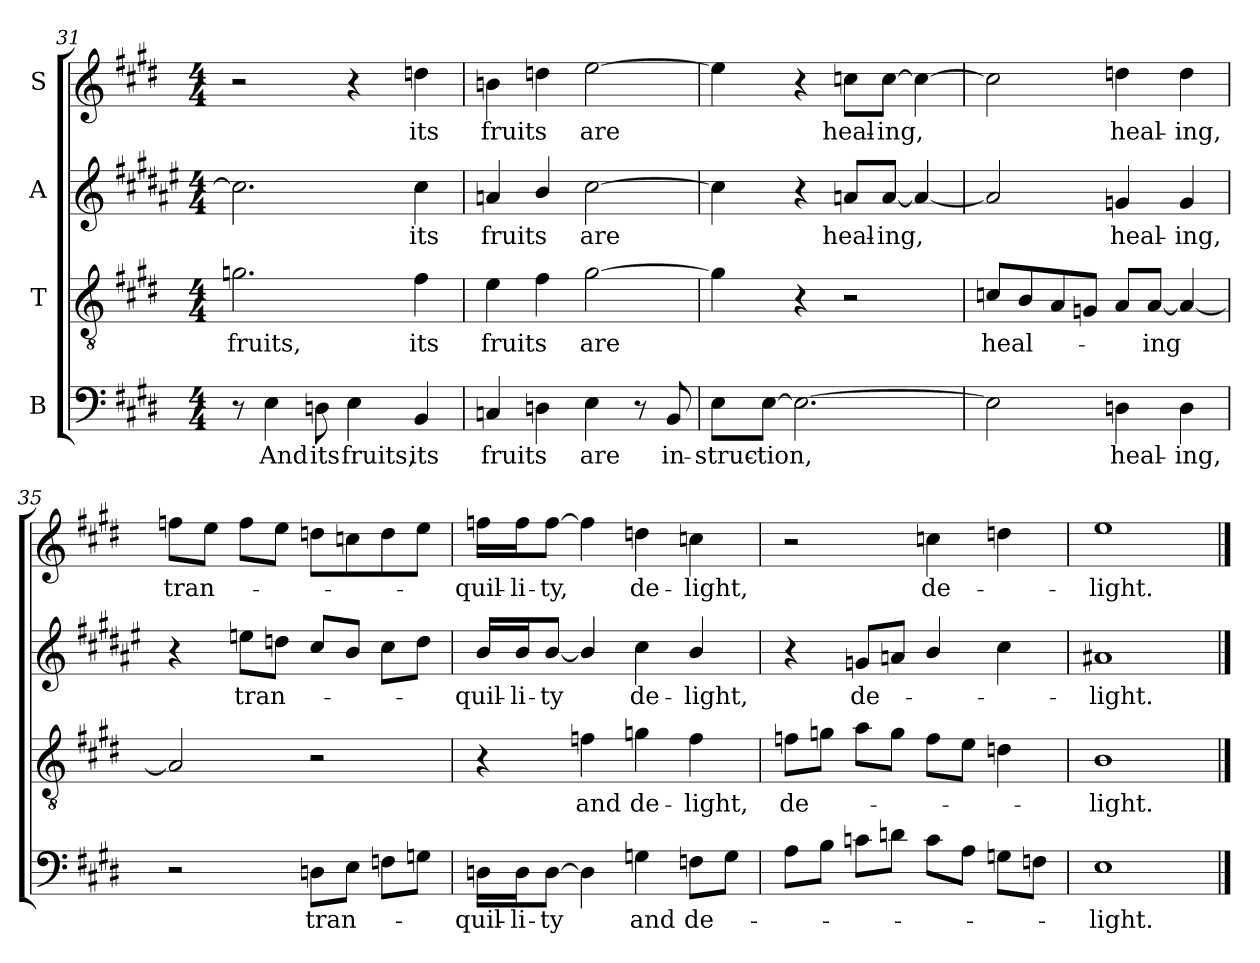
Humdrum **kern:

**kern	**text	**kern	**text	**kern	**text	**kern	**text
*part4	*part4	*part3	*part3	*part2	*part2	*part1	*part1
*staff4	*staff4	*staff3	*staff3	*staff2	*staff2	*staff1	*staff1
*I"B	*	*I"T	*	*I"A	*	*I"S	*
*clefF4	*	*clefGv2	*	*clefG2	*	*clefG2	*
*	*	*	*	*ITrd1c2	*	*	*
*k[f#c#g#d#]	*	*k[f#c#g#d#]	*	*k[f#c#g#d#]	*	*k[f#c#g#d#]	*
*E:	*	*E:	*	*E:	*	*E:	*
*M4/4	*	*M4/4	*	*M4/4	*	*M4/4	*
=31	=31	=31	=31	=31	=31	=31	=31
!	!	!	!LO:LY:b	!	!	!	!
8r	.	2.gn\	fruits,	2.b\]	.	2r	.
!	!LO:LY:b	!	!	!	!	!	!
4E\	And	.	.	.	.	.	.
!	!LO:LY:b	!	!	!	!	!	!
8Dn\	its	.	.	.	.	.	.
!	!LO:LY:b	!	!	!	!	!	!
4E\	fruits,	.	.	.	.	4r	.
!	!LO:LY:b	!	!LO:LY:b	!	!LO:LY:b	!	!LO:LY:b
4BB/	its	4f#\	its	4b\	its	4ddn\	its
=32	=32	=32	=32	=32	=32	=32	=32
!	!LO:LY:b	!	!LO:LY:b	!	!LO:LY:b	!	!LO:LY:b
4Cn/	fruits	4e\	fruits	4gn/	fruits	4bn\	fruits
4Dn\	.	4f#\	.	4a/	.	4ddn\	.
!	!LO:LY:b	!	!LO:LY:b	!	!LO:LY:b	!	!LO:LY:b
4E\	are	[2g#\	are	[2b\	are	[2ee\	are
8r	.	.	.	.	.	.	.
!	!LO:LY:b	!	!	!	!	!	!
8BB/	in-	.	.	.	.	.	.
=33	=33	=33	=33	=33	=33	=33	=33
!	!LO:LY:b	!	!	!	!	!	!
8E\L	-struc-	4g#\]	.	4b\]	.	4ee\]	.
!	!LO:LY:b	!	!	!	!	!	!
[8E\J	-tion,	.	.	.	.	.	.
2.E\_	.	4r	.	4r	.	4r	.
!	!	!	!	!	!LO:LY:b	!	!LO:LY:b
.	.	2r	.	8gn/L	heal-	8ccn\L	heal-
!	!	!	!	!	!LO:LY:b	!	!LO:LY:b
.	.	.	.	[8g/J	-ing,	[8cc\J	-ing,
.	.	.	.	4g/_	.	4cc\_	.
!!LO:PB:g=z
=34	=34	=34	=34	=34	=34	=34	=34
!	!	!	!LO:LY:b	!	!	!	!
2E\]	.	8cn/L	heal-	2g/]	.	2cc\]	.
.	.	8B/	.	.	.	.	.
.	.	8A/	.	.	.	.	.
.	.	8Gn/J	.	.	.	.	.
!	!LO:LY:b	!	!	!	!LO:LY:b	!	!LO:LY:b
4Dn\	heal-	8A/L	.	4fn/	heal-	4ddn\	heal-
!	!	!	!LO:LY:b	!	!	!	!
.	.	[8A/J	-ing	.	.	.	.
!	!LO:LY:b	!	!	!	!LO:LY:b	!	!LO:LY:b
4D\	-ing,	4A/_	.	4f/	-ing,	4dd\	-ing,
=35	=35	=35	=35	=35	=35	=35	=35
!	!	!	!	!	!	!	!LO:LY:b
2r	.	2A/]	.	4r	.	8ffn\L	tran-
.	.	.	.	.	.	8ee\J	.
!	!	!	!	!	!LO:LY:b	!	!
.	.	.	.	8ddn\L	tran-	8ff\L	.
.	.	.	.	8ccn\J	.	8ee\J	.
!	!LO:LY:b	!	!	!	!	!	!
8Dn\L	tran-	2r	.	8b/L	.	8ddn\L	.
8E\J	.	.	.	8a/J	.	8ccn\	.
8Fn\L	.	.	.	8b\L	.	8dd\	.
8Gn\J	.	.	.	8cc\J	.	8ee\J	.
=36	=36	=36	=36	=36	=36	=36	=36
!	!LO:LY:b	!	!	!	!LO:LY:b	!	!LO:LY:b
16Dn\LL	-quil-	4r	.	16a/LL	-quil-	16ffn\LL	-quil-
!	!LO:LY:b	!	!	!	!LO:LY:b	!	!LO:LY:b
16D\J	-li-	.	.	16a/J	-li-	16ff\J	-li-
!	!LO:LY:b	!	!	!	!LO:LY:b	!	!LO:LY:b
[8D\J	-ty	.	.	[8a/J	-ty	[8ff\J	-ty,
!	!	!	!LO:LY:b	!	!	!	!
4D\]	.	4fn\	and	4a/]	.	4ff\]	.
!	!LO:LY:b	!	!LO:LY:b	!	!LO:LY:b	!	!LO:LY:b
4Gn\	and	4gn\	de-	4b\	de-	4ddn\	de-
!	!LO:LY:b	!	!LO:LY:b	!	!LO:LY:b	!	!LO:LY:b
8Fn\L	de-	4f\	-light,	4a/	-light,	4ccn\	-light,
8G\J	.	.	.	.	.	.	.
=37	=37	=37	=37	=37	=37	=37	=37
!	!	!	!LO:LY:b	!	!	!	!
8A\L	.	8fn\L	de-	4r	.	2r	.
8B\J	.	8gn\J	.	.	.	.	.
!	!	!	!	!	!LO:LY:b	!	!
8cn\L	.	8a\L	.	8fn/L	de-	.	.
8dn\J	.	8g\J	.	8gn/J	.	.	.
!	!	!	!	!	!	!	!LO:LY:b
8c\L	.	8f\L	.	4a/	.	4ccn\	de-
8A\J	.	8e\J	.	.	.	.	.
8Gn\L	.	4dn\	.	4b\	.	4ddn\	.
8Fn\J	.	.	.	.	.	.	.
!!LO:LB:g=z
=38	=38	=38	=38	=38	=38	=38	=38
!	!LO:LY:b	!	!LO:LY:b	!	!LO:LY:b	!	!LO:LY:b
1E	-light.	1B	-light.	1g#X	-light.	1ee	-light.
==	==	==	==	==	==	==	==
*-	*-	*-	*-	*-	*-	*-	*-
